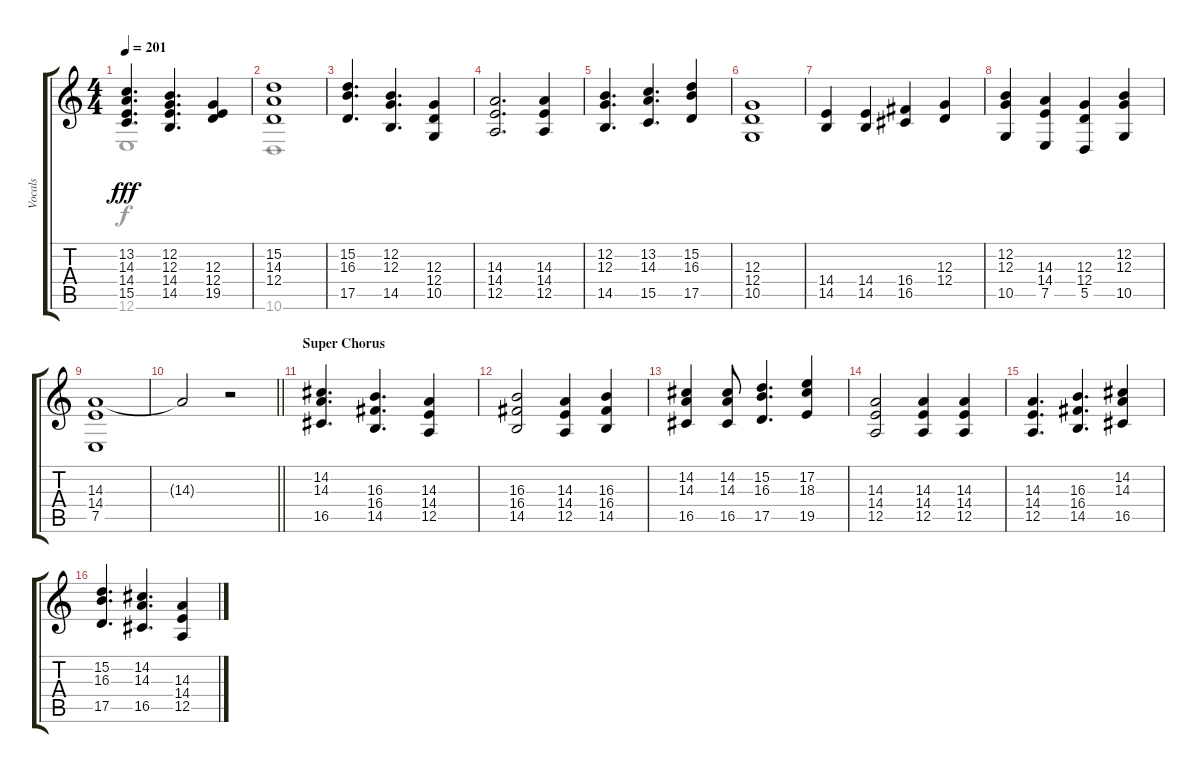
\track ("Vocals" "Vocals") {instrument altosax}
\staff {score tabs}
\tuning (E4 B3 G3 D3 A2 E2) {hide}
\voice
\ts (4 4)
\tempo 201
\clef g2
\ks c
(13.2 14.3 14.4 15.5).4{d dy fff} (12.2 12.3 14.4 14.5).4{d} (12.3 12.4 19.5).4 |
(15.2 14.3 12.4).1 |
(15.2 16.3 17.5).4{d} (12.2 12.3 14.5).4{d} (12.3 12.4 10.5).4 |
(14.3 14.4 12.5).2{d} (14.3 14.4 12.5).4 |
(12.2 12.3 14.5).4{d} (13.2 14.3 15.5).4{d} (15.2 16.3 17.5).4 |
(12.3 12.4 10.5).1 |
(14.4 14.5).4 (14.4 14.5).4 (16.4 16.5).4 (12.3 12.4).4 |
(12.2 12.3 10.5).4 (14.3 14.4 7.5).4 (12.3 12.4 5.5).4 (12.2 12.3 10.5).4 |
(14.3 14.4 7.5).1 |
\barLineRight lightlight
14.3{t}.2 r.2 |
\section ("" "Super Chorus")
(14.2 14.3 16.5).4{d} (16.3 16.4 14.5).4{d} (14.3 14.4 12.5).4 |
(16.3 16.4 14.5).2 (14.3 14.4 12.5).4 (16.3 16.4 14.5).4 |
(14.2 14.3 16.5).4 (14.2 14.3 16.5).8 (15.2 16.3 17.5).4{d} (17.2 18.3 19.5).4 |
(14.3 14.4 12.5).2 (14.3 14.4 12.5).4 (14.3 14.4 12.5).4 |
(14.3 14.4 12.5).4{d} (16.3 16.4 14.5).4{d} (14.2 14.3 16.5).4 |
(15.2 16.3 17.5).4{d} (14.2 14.3 16.5).4{d} (14.3 14.4 12.5).4
\voice
\clef g2
\ottava regular
\simile none
\ks c
12.6.1{dy f} |
10.6.1 |
|
|
|
|
|
|
|
\barLineRight lightlight
|
|
|
|
|
|
